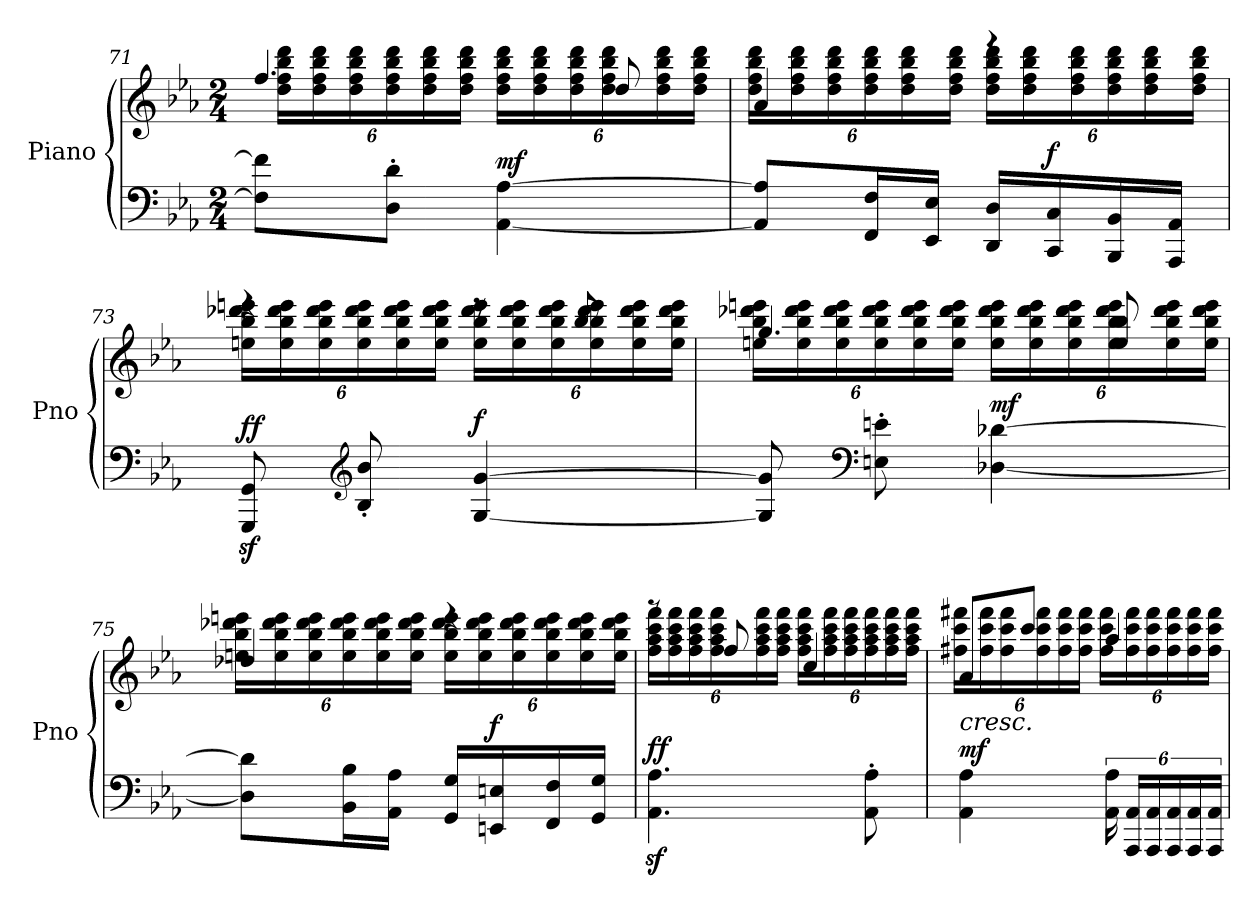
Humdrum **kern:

**kern	**kern	**dynam
*part1	*part1	*part1
*staff2	*staff1	*staff1/2
*I"Piano	*	*
*I'Pno	*	*
*clefF4	*clefG2	*
*k[b-e-a-]	*k[b-e-a-]	*
*M2/4	*M2/4	*
=71	=71	=71
*	*^	*
*	*	*Xbrackettup	*
8F\] 8f\]L	4.ff/	24dd\ 24ff\ 24bb-\ 24ddd\LL	.
.	.	24dd\ 24ff\ 24bb-\ 24ddd\	.
.	.	24dd\ 24ff\ 24bb-\ 24ddd\	.
8D\' 8d\'J	.	24dd\ 24ff\ 24bb-\ 24ddd\	.
.	.	24dd\ 24ff\ 24bb-\ 24ddd\	.
.	.	24dd\ 24ff\ 24bb-\ 24ddd\JJ	.
!	!	!	!LO:DY:a=2
[4AA-\ [4A-\	.	24dd\ 24ff\ 24bb-\ 24ddd\LL	mf
.	.	24dd\ 24ff\ 24bb-\ 24ddd\	.
.	.	24dd\ 24ff\ 24bb-\ 24ddd\	.
.	8dd/	24dd\ 24ff\ 24bb-\ 24ddd\	.
.	.	24dd\ 24ff\ 24bb-\ 24ddd\	.
.	.	24dd\ 24ff\ 24bb-\ 24ddd\JJ	.
!!LO:PB:g=z	!!
=72	=72	=72	=72
8AA-/] 8A-/]L	4a-/	24dd\ 24ff\ 24bb-\ 24ddd\LL	.
.	.	24dd\ 24ff\ 24bb-\ 24ddd\	.
.	.	24dd\ 24ff\ 24bb-\ 24ddd\	.
16FF/ 16F/L	.	24dd\ 24ff\ 24bb-\ 24ddd\	.
.	.	24dd\ 24ff\ 24bb-\ 24ddd\	.
16EE-/ 16E-/JJ	.	.	.
.	.	24dd\ 24ff\ 24bb-\ 24ddd\JJ	.
16DD/ 16D/LL	4reee	24dd\ 24ff\ 24bb-\ 24ddd\LL	.
.	.	24dd\ 24ff\ 24bb-\ 24ddd\	.
!	!	!	!LO:DY:a=2
16CC/ 16C/	.	.	f
.	.	24dd\ 24ff\ 24bb-\ 24ddd\	.
16BBB-/ 16BB-/	.	24dd\ 24ff\ 24bb-\ 24ddd\	.
.	.	24dd\ 24ff\ 24bb-\ 24ddd\	.
16AAA-/ 16AA-/JJ	.	.	.
.	.	24dd\ 24ff\ 24bb-\ 24ddd\JJ	.
=73	=73	=73	=73
!	!	!	!LO:DY:a=2
8GGG/z> 8GG/z>	4reee	24een\ 24bb-\ 24ddd-X\ 24eeen\LL	ff
.	.	24ee\ 24bb-\ 24ddd-\ 24eee\	.
.	.	24ee\ 24bb-\ 24ddd-\ 24eee\	.
*clefG2	*	*	*
8B-/' 8b-/'	.	24ee\ 24bb-\ 24ddd-\ 24eee\	.
.	.	24ee\ 24bb-\ 24ddd-\ 24eee\	.
.	.	24ee\ 24bb-\ 24ddd-\ 24eee\JJ	.
!	!	!	!LO:DY:a=2
[4G/ [4g/	8reee	24ee\ 24bb-\ 24ddd-\ 24eee\LL	f
.	.	24ee\ 24bb-\ 24ddd-\ 24eee\	.
.	.	24ee\ 24bb-\ 24ddd-\ 24eee\	.
.	8bb-/	24ee\ 24bb-\ 24ddd-\ 24eee\	.
.	.	24ee\ 24bb-\ 24ddd-\ 24eee\	.
.	.	24ee\ 24bb-\ 24ddd-\ 24eee\JJ	.
!!LO:LB:g=z	!!
=74	=74	=74	=74
8G/] 8g/]	4.gg/	24een\ 24bb-\ 24ddd-X\ 24eeen\LL	.
.	.	24ee\ 24bb-\ 24ddd-\ 24eee\	.
.	.	24ee\ 24bb-\ 24ddd-\ 24eee\	.
*clefF4	*	*	*
8En\' 8en\'	.	24ee\ 24bb-\ 24ddd-\ 24eee\	.
.	.	24ee\ 24bb-\ 24ddd-\ 24eee\	.
.	.	24ee\ 24bb-\ 24ddd-\ 24eee\JJ	.
!	!	!	!LO:DY:a=2
[4D-X\ [4d-X\	.	24ee\ 24bb-\ 24ddd-\ 24eee\LL	mf
.	.	24ee\ 24bb-\ 24ddd-\ 24eee\	.
.	.	24ee\ 24bb-\ 24ddd-\ 24eee\	.
.	8ee/ 8bb-/	24ee\ 24bb-\ 24ddd-\ 24eee\	.
.	.	24ee\ 24bb-\ 24ddd-\ 24eee\	.
.	.	24ee\ 24bb-\ 24ddd-\ 24eee\JJ	.
=75	=75	=75	=75
8D-\] 8d-\]L	4dd-X/	24een\ 24bb-\ 24ddd-X\ 24eeen\LL	.
.	.	24ee\ 24bb-\ 24ddd-\ 24eee\	.
.	.	24ee\ 24bb-\ 24ddd-\ 24eee\	.
16BB-\ 16B-\L	.	24ee\ 24bb-\ 24ddd-\ 24eee\	.
.	.	24ee\ 24bb-\ 24ddd-\ 24eee\	.
16AA-\ 16A-\JJ	.	.	.
.	.	24ee\ 24bb-\ 24ddd-\ 24eee\JJ	.
16GG/ 16G/LL	4reee	24ee\ 24bb-\ 24ddd-\ 24eee\LL	.
.	.	24ee\ 24bb-\ 24ddd-\ 24eee\	.
!	!	!	!LO:DY:a=2
16EEn/ 16En/	.	.	f
.	.	24ee\ 24bb-\ 24ddd-\ 24eee\	.
16FF/ 16F/	.	24ee\ 24bb-\ 24ddd-\ 24eee\	.
.	.	24ee\ 24bb-\ 24ddd-\ 24eee\	.
16GG/ 16G/JJ	.	.	.
.	.	24ee\ 24bb-\ 24ddd-\ 24eee\JJ	.
!!LO:LB:g=z	!!
=76	=76	=76	=76
!	!	!	!LO:DY:a=2
4.AA-\z> 4.A-\z>	8rggg	24ff\ 24aa-\ 24ccc\ 24fff\LL	ff
.	.	24ff\ 24aa-\ 24ccc\ 24fff\	.
.	.	24ff\ 24aa-\ 24ccc\ 24fff\	.
.	8ff/	24ff\ 24aa-\ 24ccc\ 24fff\	.
.	.	24ff\ 24aa-\ 24ccc\ 24fff\	.
.	.	24ff\ 24aa-\ 24ccc\ 24fff\JJ	.
.	4cc/	24ff\ 24aa-\ 24ccc\ 24fff\LL	.
.	.	24ff\ 24aa-\ 24ccc\ 24fff\	.
.	.	24ff\ 24aa-\ 24ccc\ 24fff\	.
8AA-\' 8A-\'	.	24ff\ 24aa-\ 24ccc\ 24fff\	.
.	.	24ff\ 24aa-\ 24ccc\ 24fff\	.
.	.	24ff\ 24aa-\ 24ccc\ 24fff\JJ	.
=77	=77	=77	=77
!LO:TX:a:i:t=cresc.	!	!	!
!	!	!	!LO:DY:a=2
4AA-\ 4A-\	8a-/L	24ff#X\ 24ccc\ 24fff#X\LL	mf
.	.	24ff#\ 24ccc\ 24fff#\	.
.	.	24ff#\ 24ccc\ 24fff#\	.
.	8ccc/J	24ff#\ 24ccc\ 24fff#\	.
.	.	24ff#\ 24ccc\ 24fff#\	.
.	.	24ff#\ 24ccc\ 24fff#\JJ	.
24AA-\ 24A-\	4aa-/	24ff#\ 24ccc\ 24fff#\LL	.
24AAA-/ 24AA-/LL	.	24ff#\ 24ccc\ 24fff#\	.
24AAA-/ 24AA-/	.	24ff#\ 24ccc\ 24fff#\	.
*Xbrackettup	*	*	*
24AAA-/ 24AA-/	.	24ff#\ 24ccc\ 24fff#\	.
24AAA-/ 24AA-/	.	24ff#\ 24ccc\ 24fff#\	.
24AAA-/ 24AA-/JJ	.	24ff#\ 24ccc\ 24fff#\JJ	.
*	*v	*v	*
=	=	=
*-	*-	*-
